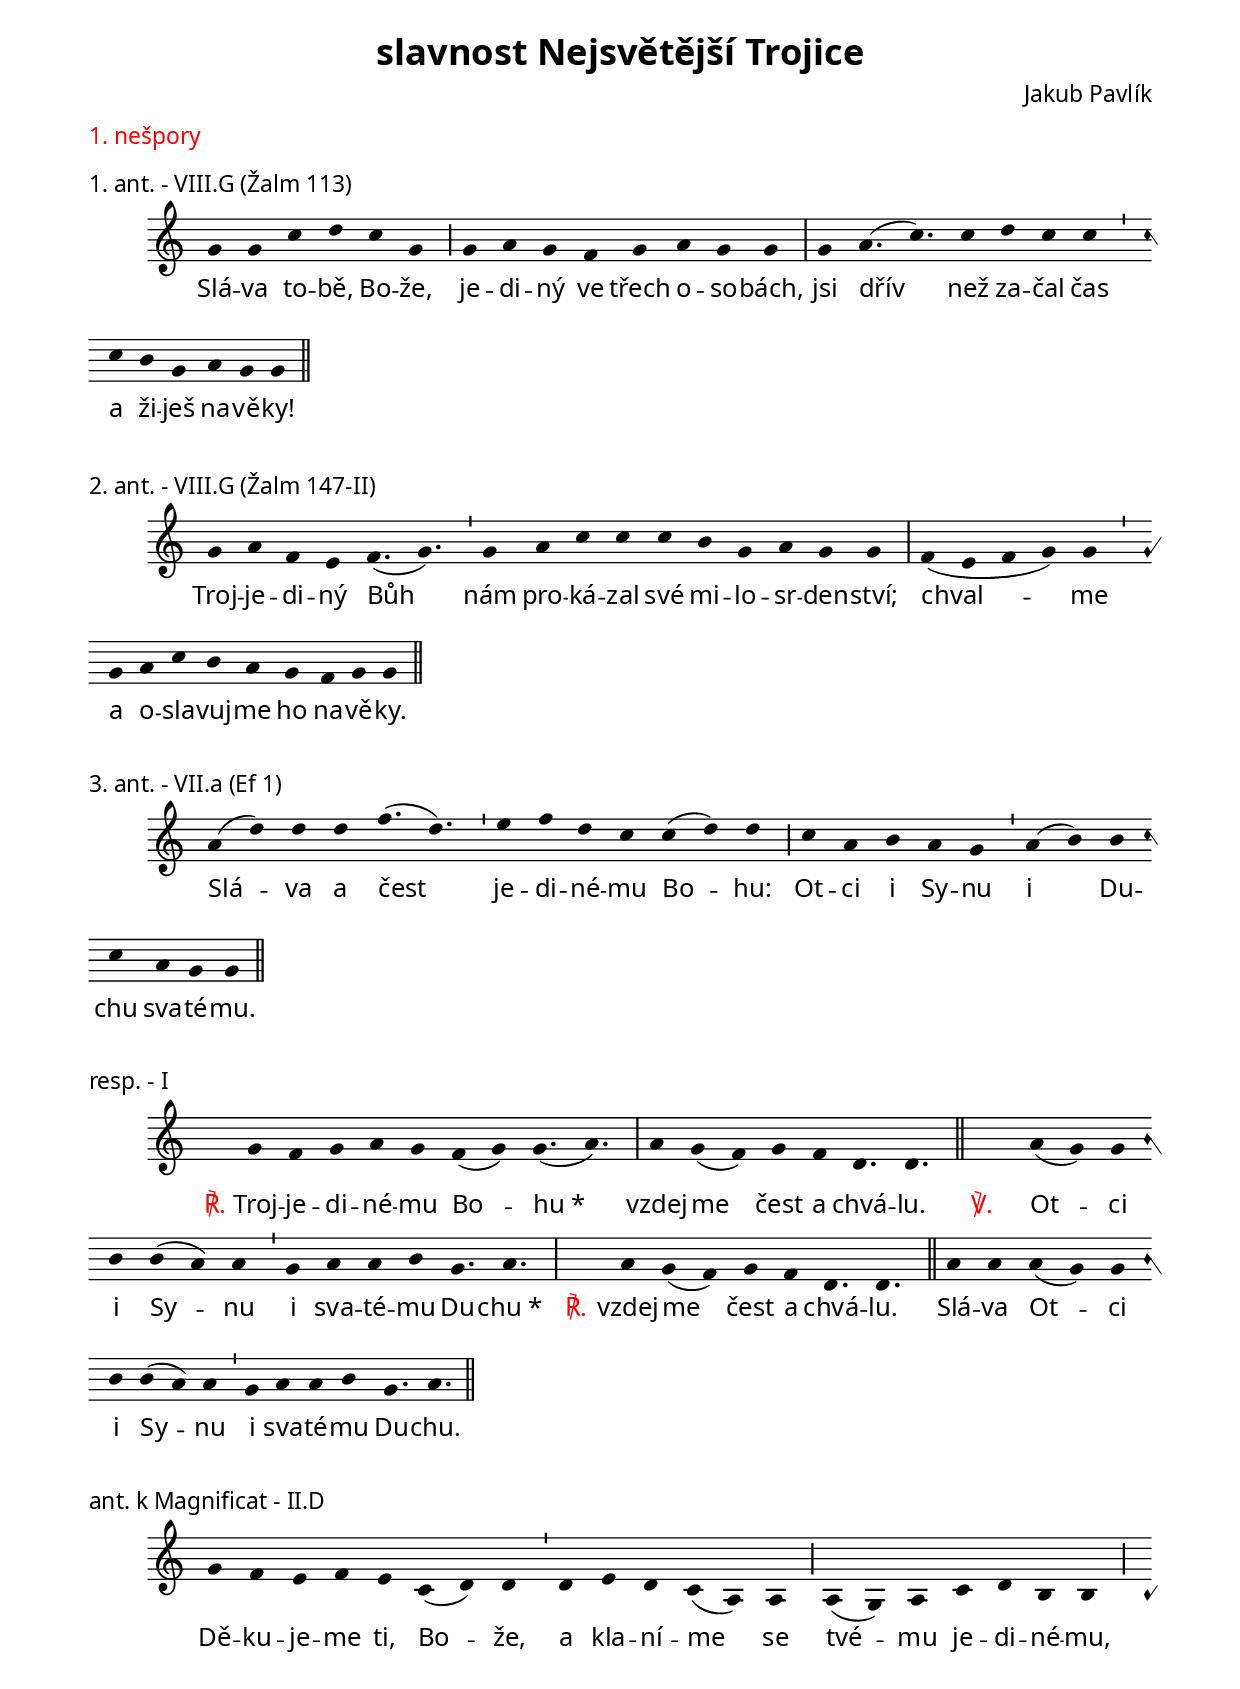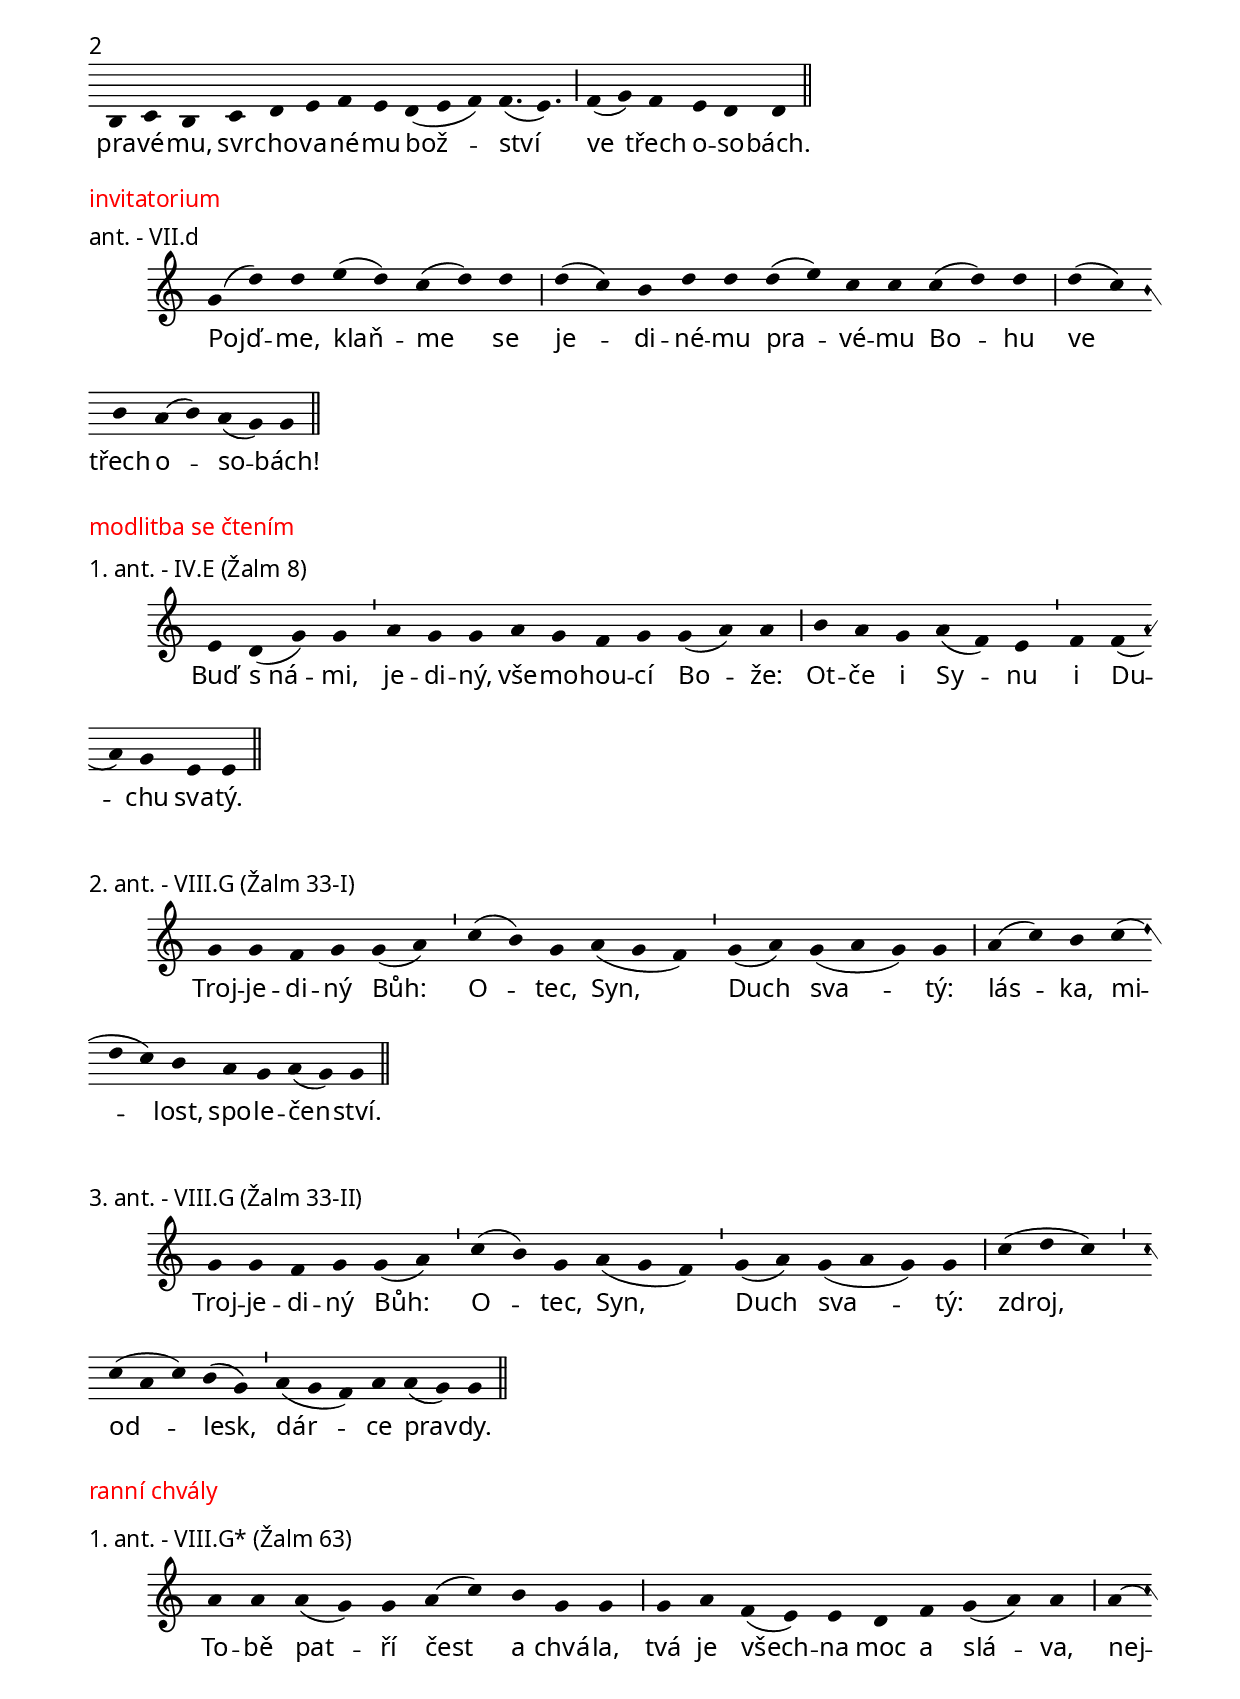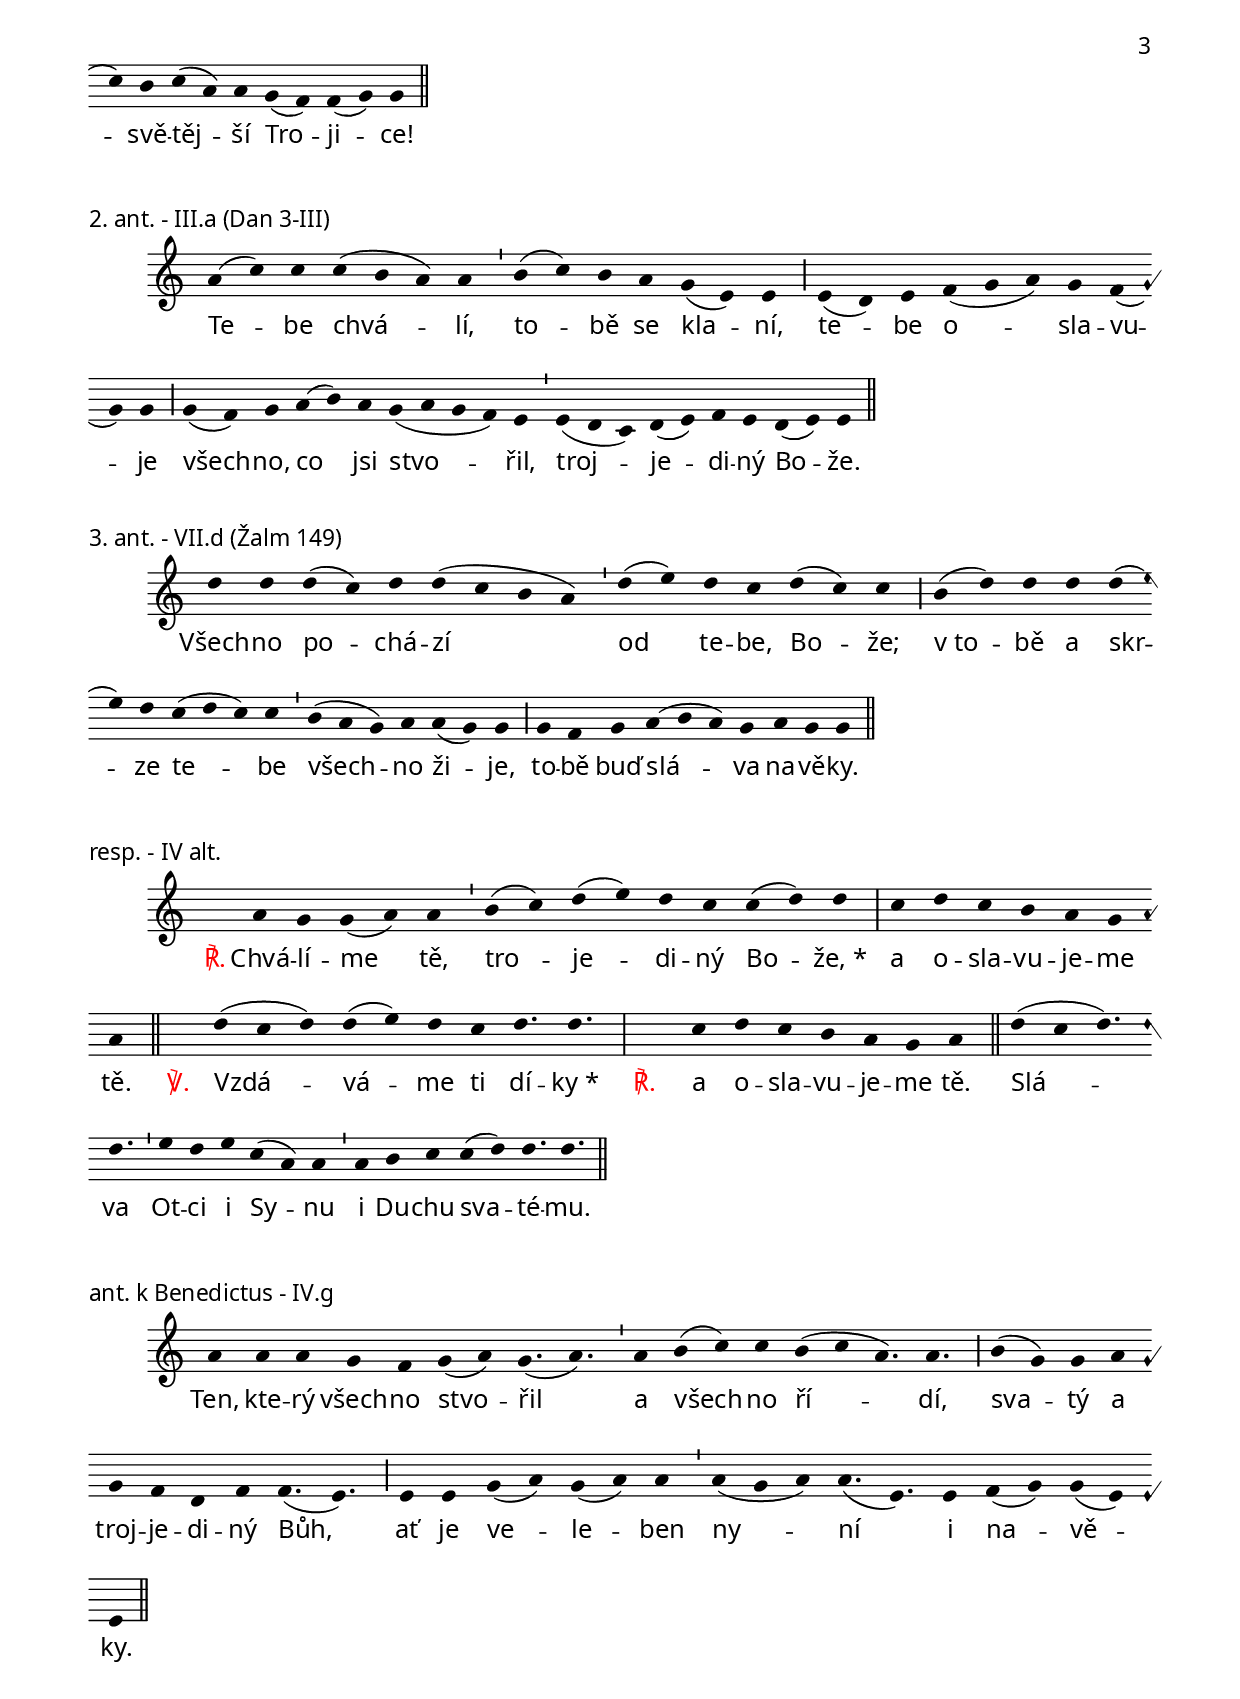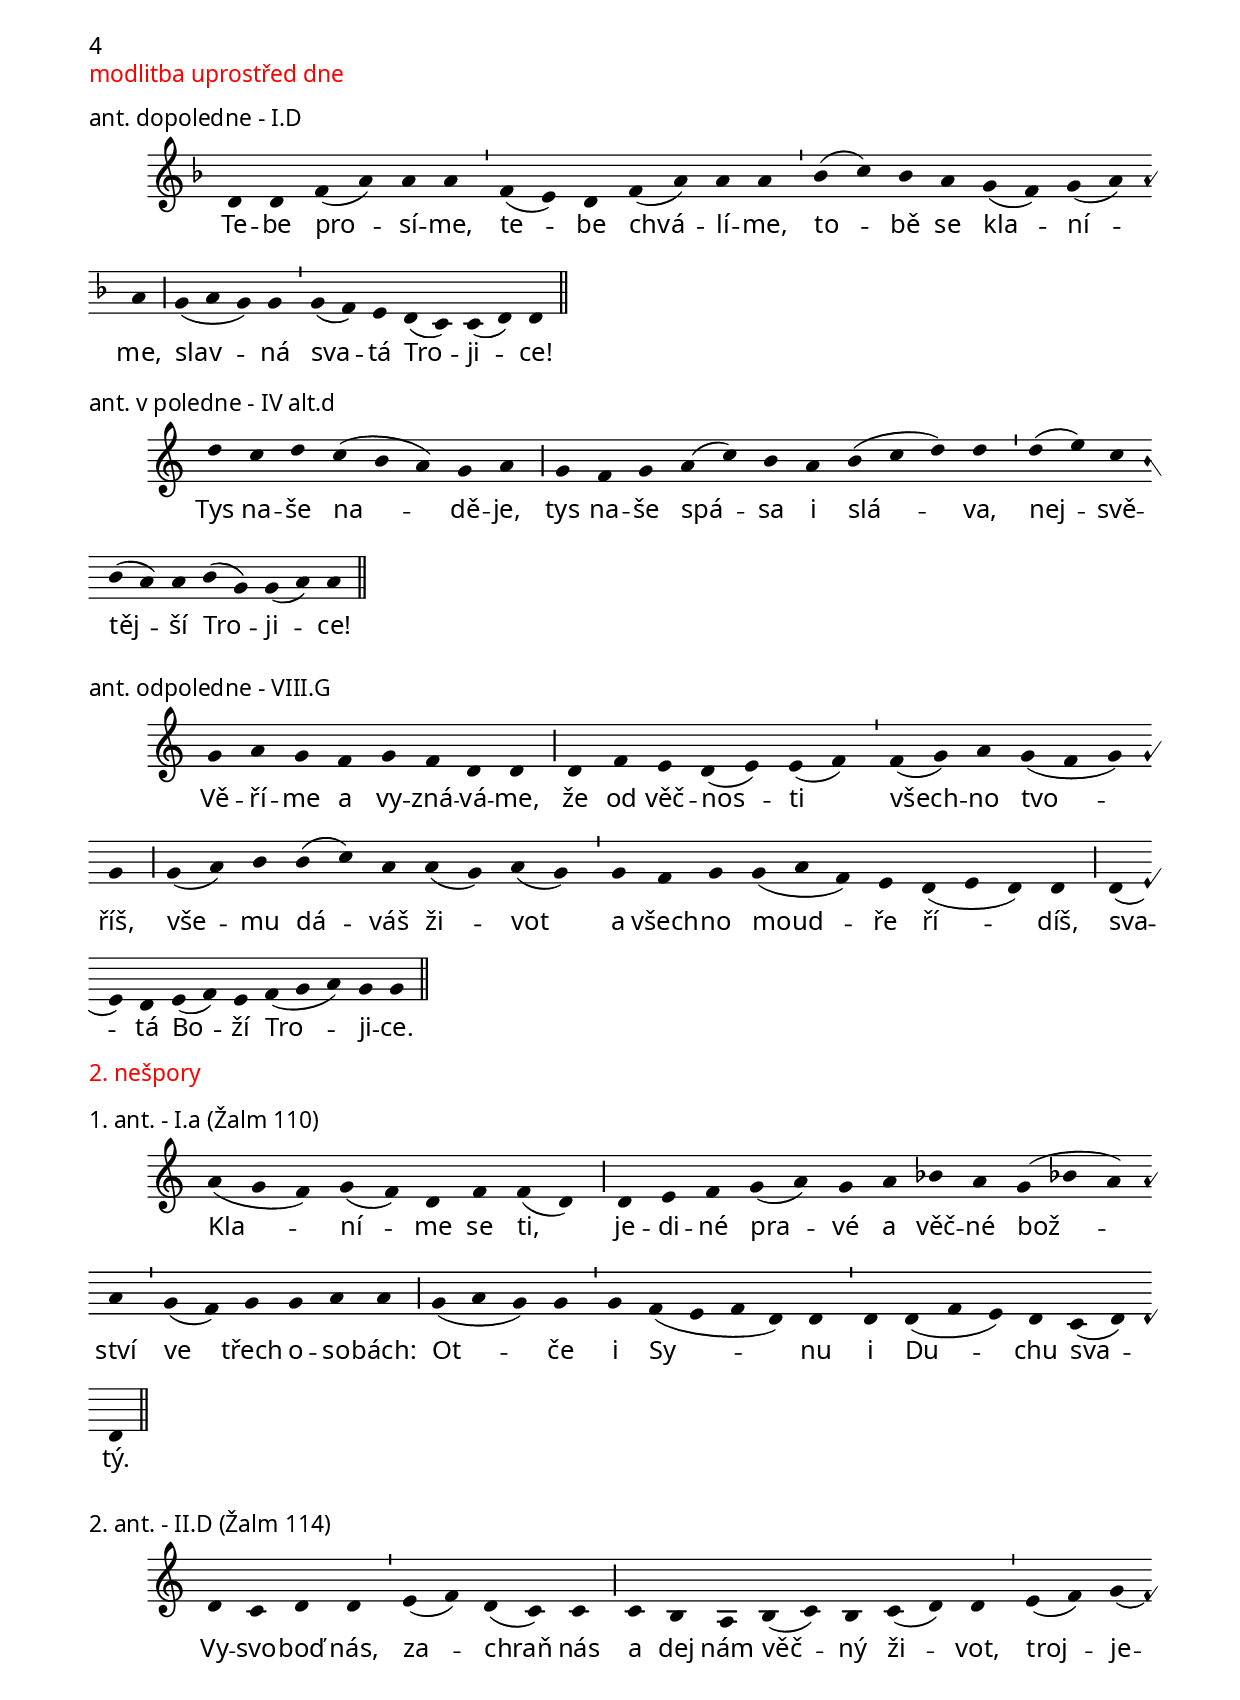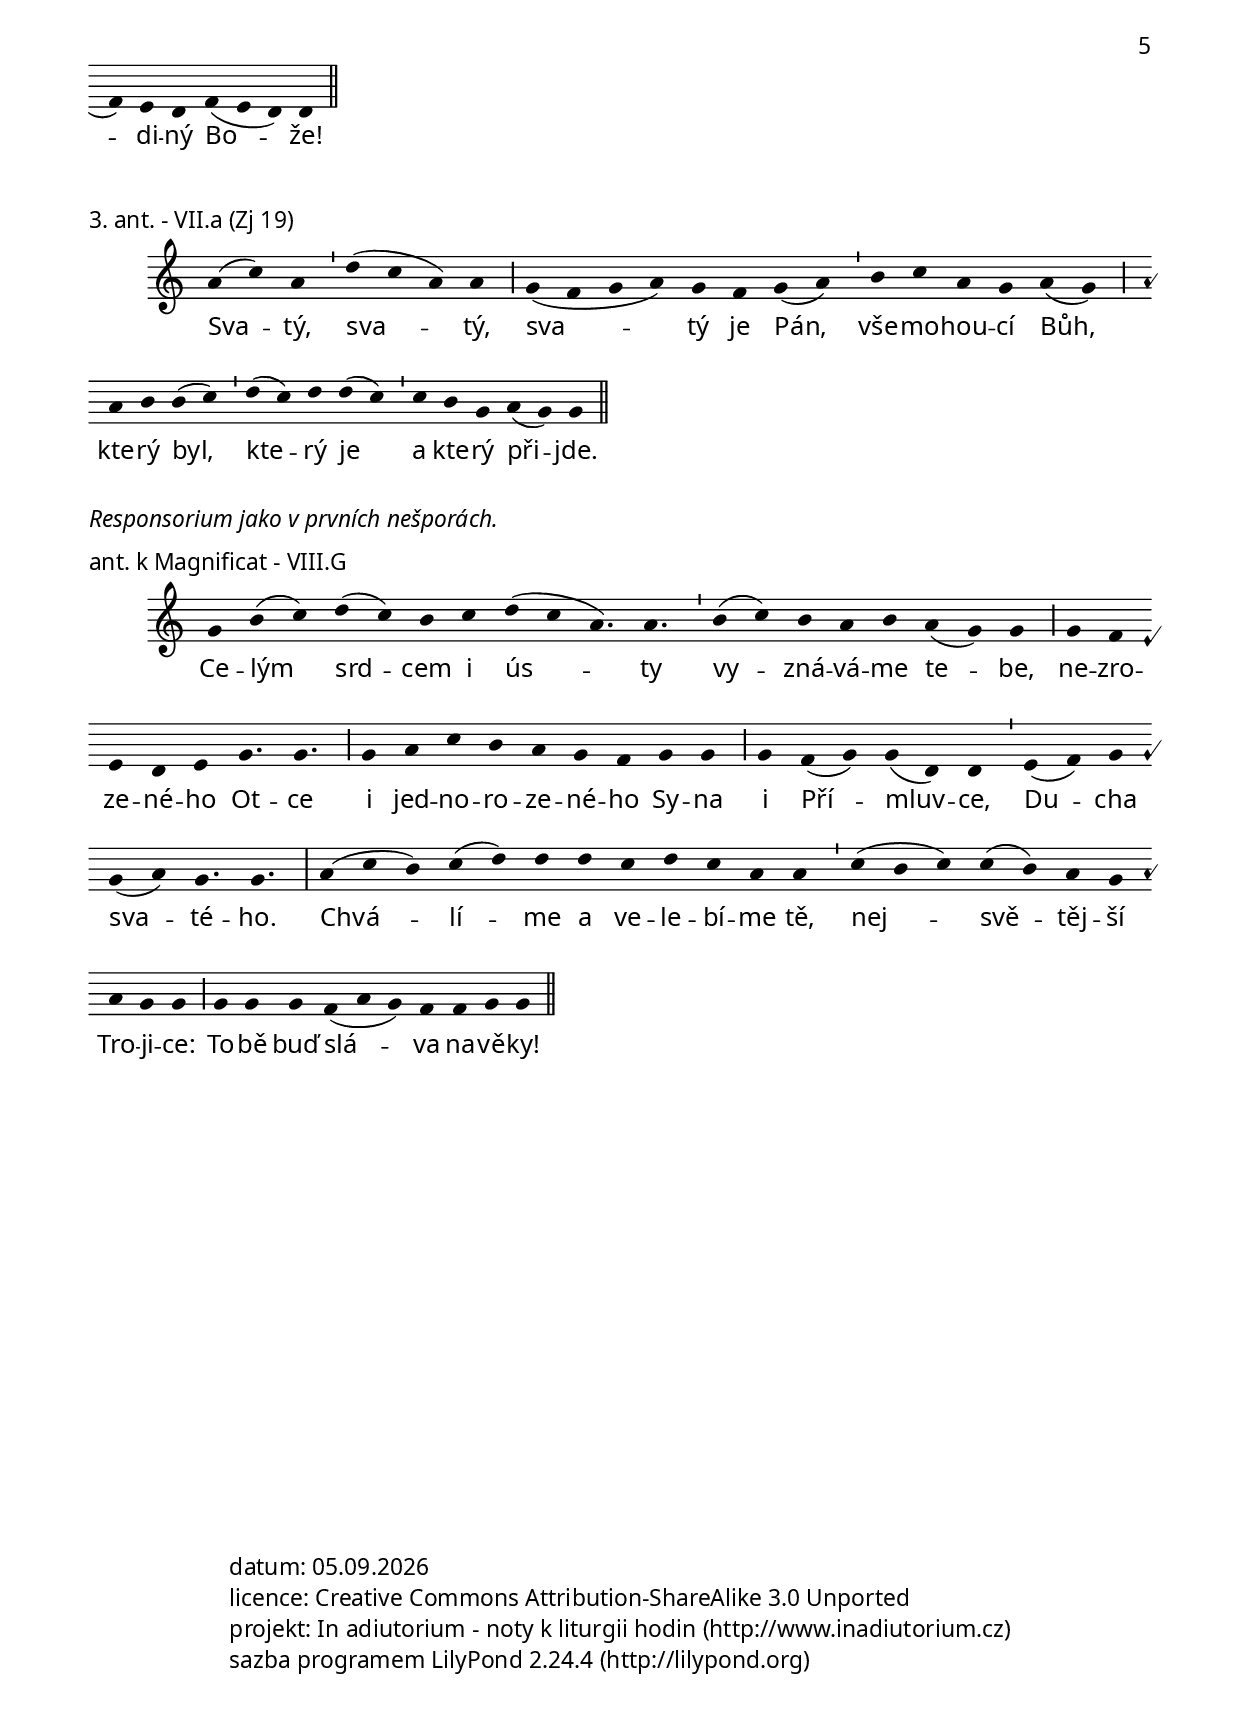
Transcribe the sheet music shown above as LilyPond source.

\version "2.14.2"

\header {
  title = "slavnost Nejsvětější Trojice"
  composer = "Jakub Pavlík"
}

\include "spolecne.ly"
\include "dilyresponsorii.ly"

\markup {\nadpisHodinka {"1. nešpory"}}

\score {
  \relative c'' {
    \choralniRezim
    g4 g c d c g \barMaior
    g a g f g a g g \barMax
    g a4.( c) c4 d c c \barMin
    c b g a g g \barFinalis
  }
  \addlyrics {
    Slá -- va to -- bě, Bo -- že,
    je -- di -- ný ve třech o -- so -- bách,
    jsi dřív než za -- čal čas
    a ži -- ješ na -- vě -- ky!
  }
  \header {
    quid = "1. ant."
    modus = "VIII"
    differentia = "G" 
    psalmus = "Žalm 113"
    id = "1ne-a1"
    piece = \markup {\sestavTitulek}
  }
}

\score {
  \relative c'' {
    \choralniRezim
    g4 a f e f4.( g) \barMin
    g4 a c c c b g a g g \barMax
    f( e f g) g \barMin g a c b a g f g g \barFinalis
  }
  \addlyrics {
    Troj -- je -- di -- ný Bůh
    nám pro -- ká -- zal své mi -- lo -- sr -- den -- ství;
    chval -- me a o -- sla -- vuj -- me ho na -- vě -- ky.
  }
  \header {
    quid = "2. ant."
    modus = "VIII"
    differentia = "G" 
    psalmus = "Žalm 147-II"
    id = "1ne-a2"
    piece = \markup {\sestavTitulek}
  }
}

\score {
  \relative c'' {
    \choralniRezim
    a4( d) d d f4.( d) \barMin e4 f d c c( d) d \barMaior
    c a b a g \barMin a( b) b c a g g \barFinalis
  }
  \addlyrics {
    Slá -- va a čest je -- di -- né -- mu Bo -- hu:
    Ot -- ci i Sy -- nu i Du -- chu sva -- té -- mu.
  }
  \header {
    quid = "3. ant."
    modus = "VII"
    differentia = "a" 
    psalmus = "Ef 1"
    id = "1ne-a3"
    piece = \markup {\sestavTitulek}
  }
}

\score {
  \relative c' {
    \choralniRezim
    
    % R
    \neviditelna f
    g f g a g f( g) g4.( a) \barMax
    a4 g( f) g f d4. d \barFinalis
    % V
    \neviditelna a
    a'4( g) g b b( a) a \barMin g a a b g4. a \barMax
    % R
    \neviditelna a
    a4 g( f) g f d4. d \barFinalis
    % Slava - melodie i text temer totozny s versem
    a'4 a a( g) g b b( a) a \barMin g a a b g4. a \barFinalis
  }
  \addlyrics {
    \Response Troj -- je -- di -- né -- mu Bo -- hu_*
    vzdej -- me čest a chvá -- lu.
    \Verse Ot -- ci i Sy -- nu i sva -- té -- mu Du -- chu_*
    \Response vzdej -- me čest a chvá -- lu.
    % Pozmeneny text doxologie
    Slá -- va Ot -- ci i Sy -- nu i sva -- té -- mu Du -- chu.
  }
  \header {
    quid = "resp."
    modus = "I"
    id = "1ne-resp"
    placet = "R"
    piece = \markup {\sestavTitulekResp}
  }
}

\score {
  \relative c'' {
    \choralniRezim
    g4 f e f e c( d) d \barMin
    d e d c( a) a \barMaior
    a( g) a c d b b \barMaior
    b c b c d e f e d( e f) f4.( e) \barMaior
    f4( g) f e d d \barFinalis
  }
  \addlyrics {
    Dě -- ku -- je -- me ti, Bo -- že,
    a kla -- ní -- me se
    tvé -- mu je -- di -- né -- mu, 
    pra -- vé -- mu, svr -- cho -- va -- né -- mu bož -- ství
    ve třech o -- so -- bách.
  }
  \header {
    quid = "ant. k Magnificat"
    modus = "II"
    differentia = "D" 
    psalmus = ""
    id = "1ne-amag"
    placet = "~ je to fakt II? Závěr zní trochu cize."
    piece = \markup {\sestavTitulekBezZalmu}
  }
}

\markup {\nadpisHodinka {"invitatorium"}}

\score {
  \relative c'' {
    \choralniRezim
    g( d') d e( d) c( d) d \barMaior
    d( c) b d d d( e) c c c( d) d \barMaior
    d( c) b a( b) a( g) g \barFinalis
  }
  \addlyrics {
    Pojď -- me, klaň -- me se
    je -- di -- né -- mu pra -- vé -- mu Bo -- hu
    ve třech o -- so -- bách!
  }
  \header {
    quid = "ant."
    modus = "VII"
    differentia = "d" 
    psalmus = ""
    id = "invit"
    placet = "jde, ale nic moc"
    piece = \markup {\sestavTitulekBezZalmu}
  }
}

\markup {\nadpisHodinka {"modlitba se čtením"}}

\score {
  \relative c' {
    \choralniRezim
    e4 d( g) g \barMin
    a g g a g f g g( a) a \barMaior
    b a g a( f) e \barMin
    f f( a) g e e \barFinalis
  }
  \addlyrics {
    Buď s_ná -- mi, 
    je -- di -- ný, vše -- mo -- hou -- cí Bo -- že: 
    Ot -- če i Sy -- nu 
    i Du -- chu sva -- tý.
  }
  \header {
    quid = "1. ant."
    modus = "IV"
    differentia = "E" 
    psalmus = "Žalm 8"
    id = "mc-a1"
    piece = \markup {\sestavTitulek}
  }
}

\score {
  \relative c'' {
    \choralniRezim
    g4 g f g g( a) \barMin
    c( b) g a( g f) \barMin g( a) g( a g) g \barMaior
    a( c) b c( d c) b a g a( g) g \barFinalis
  }
  \addlyrics {
    Troj -- je -- di -- ný Bůh: 
    O -- tec, Syn, Duch sva -- tý:
    lás -- ka, mi -- lost, spo -- le -- čen -- ství.
  }
  \header {
    quid = "2. ant."
    modus = "VIII"
    differentia = "G" 
    psalmus = "Žalm 33-I"
    id = "mc-a2"
    piece = \markup {\sestavTitulek}
  }
}

\score {
  \relative c'' {
    \choralniRezim
    g4 g f g g( a) \barMin
    c( b) g a( g f) \barMin g( a) g( a g) g \barMaior
    c( d c) \barMin c( a c) b( g) \barMin a( g f) a a( g) g \barFinalis
  }
  \addlyrics {
    Troj -- je -- di -- ný Bůh: 
    O -- tec, Syn, Duch sva -- tý:
    zdroj, od -- lesk, dár -- ce prav -- dy.
  }
  \header {
    quid = "3. ant."
    modus = "VIII"
    differentia = "G" 
    psalmus = "Žalm 33-II"
    id = "mc-a3"
    piece = \markup {\sestavTitulek}
  }
}


\markup {\nadpisHodinka {"ranní chvály"}}

\score {
  \relative c'' {
    \choralniRezim
    a4 a a( g) g a( c) b g g \barMaior
    g a f( e) e d f g( a) a \barMaior
    a( c) b c( a) a g( f) f( g) g \barFinalis
  }
  \addlyrics {
    To -- bě pat -- ří čest a chvá -- la,
    tvá je všech -- na moc a slá -- va,
    nej -- svě -- těj -- ší Tro -- ji -- ce!
  }
  \header {
    quid = "1. ant."
    modus = "VIII"
    differentia = "G*" 
    psalmus = "Žalm 63"
    id = "rch-a1"
    piece = \markup {\sestavTitulek}
  }
}

\score {
  \relative c'' {
    \choralniRezim
    a4( c) c c( b a) a \barMin
    b( c) b a g( e) e \barMaior
    e( d) e f( g a) g f( g) g \barMaior
    g( f) g a( b) a g( a g f) e \barMin
    e( d c) d( e) f e d( e) e \barFinalis
  }
  \addlyrics {
    Te -- be chvá -- lí,
    to -- bě se kla -- ní,
    te -- be o -- sla -- vu -- je
    
    všech -- no, co jsi stvo -- řil,
    troj -- je -- di -- ný Bo -- že.
  }
  \header {
    quid = "2. ant."
    modus = "III"
    differentia = "a" 
    psalmus = "Dan 3-III"
    id = "rch-a2"
    piece = \markup {\sestavTitulek}
  }
}

\score {
  \relative c'' {
    \choralniRezim
    d4 d d( c) d d( c b a) \barMin d( e) d c d( c) c \barMaior
    b( d) d d d( e) d c( d c) c \barMin b( a g) a a( g) g \barMaior
    g f g a( b a) g a g g \barFinalis
  }
  \addlyrics {
    Všech -- no po -- chá -- zí od te -- be, Bo -- že;
    v_to -- bě a skr -- ze te -- be všech -- no ži -- je,
    to -- bě buď slá -- va na -- vě -- ky.
  }
  \header {
    quid = "3. ant."
    modus = "VII"
    differentia = "d" 
    psalmus = "Žalm 149"
    id = "rch-a3"
    piece = \markup {\sestavTitulek}
  }
}

\score {
  \relative c'' {
    \choralniRezim
    
    % R
    \neviditelna a
    a g g( a) a \barMin b( c) d( e) d c c( d) d \barMax
    c4 d c b a g a \barFinalis
    % V
    \neviditelna d
    d4( c d) d( e) d c d4. d \barMax
    % R
    \neviditelna d
    c4 d c b a g a \barFinalis
    % Slava
    d4( c d4.) d \barMin e4 d e c( a) a \barMin a b c c( d) d4. d \barFinalis
  }
  \addlyrics {
    \Response Chvá -- lí -- me tě, tro -- je -- di -- ný Bo -- že,_*
    a o -- sla -- vu -- je -- me tě.
    \Verse Vzdá -- vá -- me ti dí -- ky_*
    \Response a o -- sla -- vu -- je -- me tě.
    \textRespDoxologie
  }
  \header {
    quid = "resp."
    modus = "IV alt."
    id = "rch-resp"
    placet = "~"
    piece = \markup {\sestavTitulekResp}
  }
}

\score {
  \relative c'' {
    \choralniRezim
    a4 a a g f g( a) g4.( a) \barMin
    a4 b( c) c b( c a4.) a \barMaior
    b4( g) g a g f d f f4.( e) \barMaior
    e4 e g( a) g( a) a \barMin a( g a) a4.( e) e4 f( g) g( e) e \barFinalis
  }
  \addlyrics {
    Ten, kte -- rý všech -- no stvo -- řil
    a všech -- no ří -- dí,
    sva -- tý a troj -- je -- di -- ný Bůh,
    ať je ve -- le -- ben ny -- ní i na -- vě -- ky.
  }
  \header {
    quid = "ant. k Benedictus"
    modus = "IV"
    differentia = "g" 
    psalmus = ""
    id = "rch-aben"
    placet = "trochu divné je -stvořil-"
    piece = \markup {\sestavTitulekBezZalmu}
  }
}

\pageBreak % ZLOM

\markup {\nadpisHodinka {"modlitba uprostřed dne"}}

\score {
  \relative c' {
    \choralniRezim
    \key f \major
    d4 d f( a) a a \barMin
    f( e) d f( a) a a \barMin
    bes( c) bes a g( f) g( a) a \barMaior
    g( a g) g \barMin g( f) e d( c) c( d) d \barFinalis
  }
  \addlyrics {
    Te -- be pro -- sí -- me,
    te -- be chvá -- lí -- me,
    to -- bě se kla -- ní -- me,
    slav -- ná sva -- tá Tro -- ji -- ce!
  }
  \header {
    quid = "ant. dopoledne"
    modus = "I"
    differentia = "D" 
    psalmus = ""
    id = "tercie"
    placet = "začátek je takový dryjáčnický"
    piece = \markup {\sestavTitulekBezZalmu}
  }
}

\score {
  \relative c'' {
    \choralniRezim
    d4 c d c( b a) g a \barMaior
    g f g a( c) b a b( c d) d \barMin
    d( e) c b( a) a b( g) g( a) a \barFinalis
  }
  \addlyrics {
    Tys na -- še na -- dě -- je,
    tys na -- še spá -- sa i slá -- va,
    nej -- svě -- těj -- ší Tro -- ji -- ce!
  }
  \header {
    quid = "ant. v poledne"
    modus = "IV alt"
    differentia = "d" 
    psalmus = ""
    id = "sexta"
    placet = "r - zakončení na aktuální finále zní nepřesvědčivě; není třeba VII?"
    piece = \markup {\sestavTitulekBezZalmu}
  }
}

\score {
  \relative c'' {
    \choralniRezim
    g4 a g f g f d d \barMaior
    d f e d( e) e( f) \barMin f( g) a g( f g) g \barMaior
    g( a) b b( c) a a( g) a( g) \barMin
    g f g g( a f) e d( e d) d \barMaior
    d( e) d e( f) e f( g a) g g \barFinalis
  }
  \addlyrics {
    Vě -- ří -- me a vy -- zná -- vá -- me,
    že od věč -- nos -- ti všech -- no tvo -- říš,
    vše -- mu dá -- váš ži -- vot
    a všech -- no moud -- ře ří -- díš,
    sva -- tá Bo -- ží Tro -- ji -- ce.
  }
  \header {
    quid = "ant. odpoledne"
    modus = "VIII"
    differentia = "G" 
    psalmus = ""
    id = "nona"
    placet = "R - tahle je jakoby spíš I než VIII"
    piece = \markup {\sestavTitulekBezZalmu}
  }
}

\markup {\nadpisHodinka {"2. nešpory"}}

\score {
  \relative c'' {
    \choralniRezim
    a4( g f) g( f) d f f( d) \barMaior
    d e f g( a) g a bes a g( bes a) a \barMin
    g( f) g g a a \barMaior
    g( a g) g \barMin g f( e f d) d \barMin d d( f e) d c( d) d \barFinalis
  }
  \addlyrics {
    Kla -- ní -- me se ti,
    je -- di -- né pra -- vé a věč -- né bož -- ství
    ve třech o -- so -- bách:
    Ot -- če i Sy -- nu i Du -- chu sva -- tý.
  }
  \header {
    quid = "1. ant."
    modus = "I"
    differentia = "a" 
    psalmus = "Žalm 110"
    id = "2ne-a1"
    piece = \markup {\sestavTitulek}
  }
}

\score {
  \relative c' {
    \choralniRezim
    d4 c d d \barMin e( f) d( c) c \barMaior
    c b a b( c) b c( d) d \barMin
    e( f) g( f) e d f( e d) d \barFinalis
  }
  \addlyrics {
    Vy -- svo -- boď nás, za -- chraň nás
    a dej nám věč -- ný ži -- vot,
    troj -- je -- di -- ný Bo -- že!
  }
  \header {
    quid = "2. ant."
    modus = "II"
    differentia = "D" 
    psalmus = "Žalm 114"
    id = "2ne-a2"
    piece = \markup {\sestavTitulek}
  }
}

\score {
  \relative c'' {
    \choralniRezim
    a4( c) a \barMin d( c a) a \barMaior
    g( f g a) g f g( a) \barMin b c a g a( g) \barMaior
    a b b( c) \barMin d( c) d d( c) \barMin
    c b g a( g) g \barFinalis
  }
  \addlyrics {
    Sva -- tý, sva -- tý, 
    sva -- tý je Pán, vše -- mo -- hou -- cí Bůh,
    kte -- rý byl, kte -- rý je 
    a kte -- rý při -- jde.
  }
  \header {
    quid = "3. ant."
    modus = "VII"
    differentia = "a" 
    psalmus = "Zj 19"
    id = "2ne-a3"
    piece = \markup {\sestavTitulek}
  }
}

\markup\italic{Responsorium jako v prvních nešporách.}

\score {
  \relative c'' {
    \choralniRezim
    g4 b( c) d( c) b c d( c a4.) a \barMin 
    b4( c) b a b a( g) g \barMaior
    g f e d e g4. g \barMaior 
    g4 a c b a g f g g \barMaior
    g f( g) g( d) d \barMin e( f) g g( a) g4. g \barMax
    
    a4( c b) c( d) d d c d c a a \barMin
    c( b c) c( b) a g a g g \barMaior
    g g g f( a g) f f g g \barFinalis
  }
  \addlyrics {
    Ce -- lým srd -- cem i ús -- ty
    vy -- zná -- vá -- me te -- be,
    ne -- zro -- ze -- né -- ho Ot -- ce
    i jed -- no -- ro -- ze -- né -- ho Sy -- na
    i Pří -- mluv -- ce, Du -- cha sva -- té -- ho.
    
    Chvá -- lí -- me a ve -- le -- bí -- me tě,
    nej -- svě -- těj -- ší Tro -- ji -- ce:
    To -- bě buď slá -- va na -- vě -- ky!
  }
  \header {
    quid = "ant. k Magnificat"
    modus = "VIII"
    differentia = "G" 
    psalmus = ""
    id = "2ne-amag"
    piece = \markup {\sestavTitulekBezZalmu}
  }
}